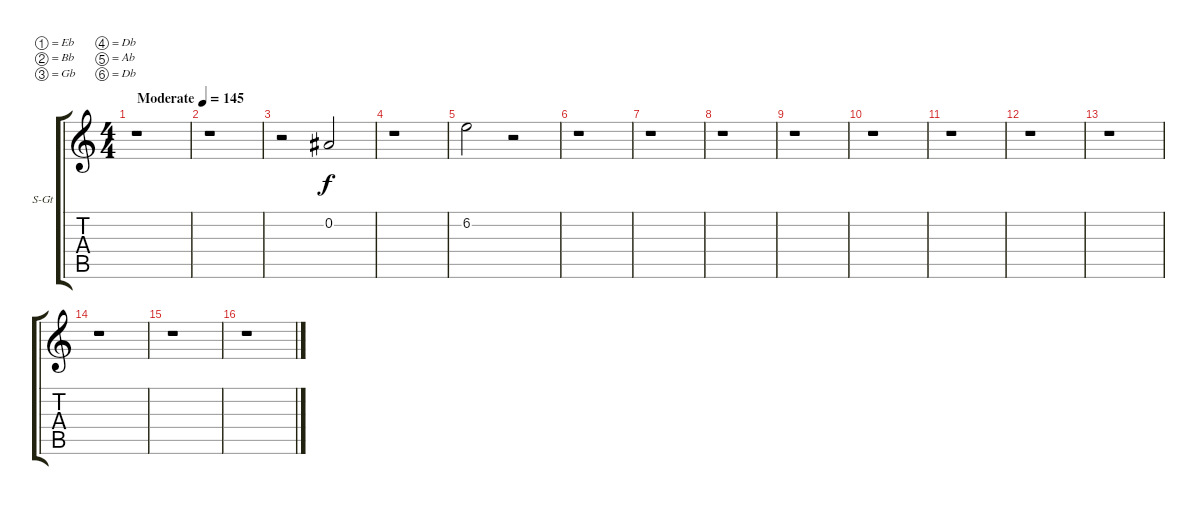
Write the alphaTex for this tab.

\bracketExtendMode groupsimilarinstruments
\firstSystemTrackNameOrientation horizontal
\otherSystemsTrackNameOrientation horizontal
\track ("Cymbal" "S-Gt") {instrument reversecymbal}
\staff {score tabs}
\tuning (Eb4 Bb3 Gb3 Db3 Ab2 Db2)
\displaytranspose 12
\ts (4 4)
\beaming (8 2 2 2 2)
\tempo (145 "Moderate")
\clef g2
\ks c
r.1{dy f instrument reversecymbal} |
r.1 |
r.2 0.2.2 |
r.1 |
6.2.2 r.2 |
r.1 |
r.1 |
r.1 |
r.1 |
r.1 |
r.1 |
r.1 |
r.1 |
r.1 |
r.1 |
r.1
